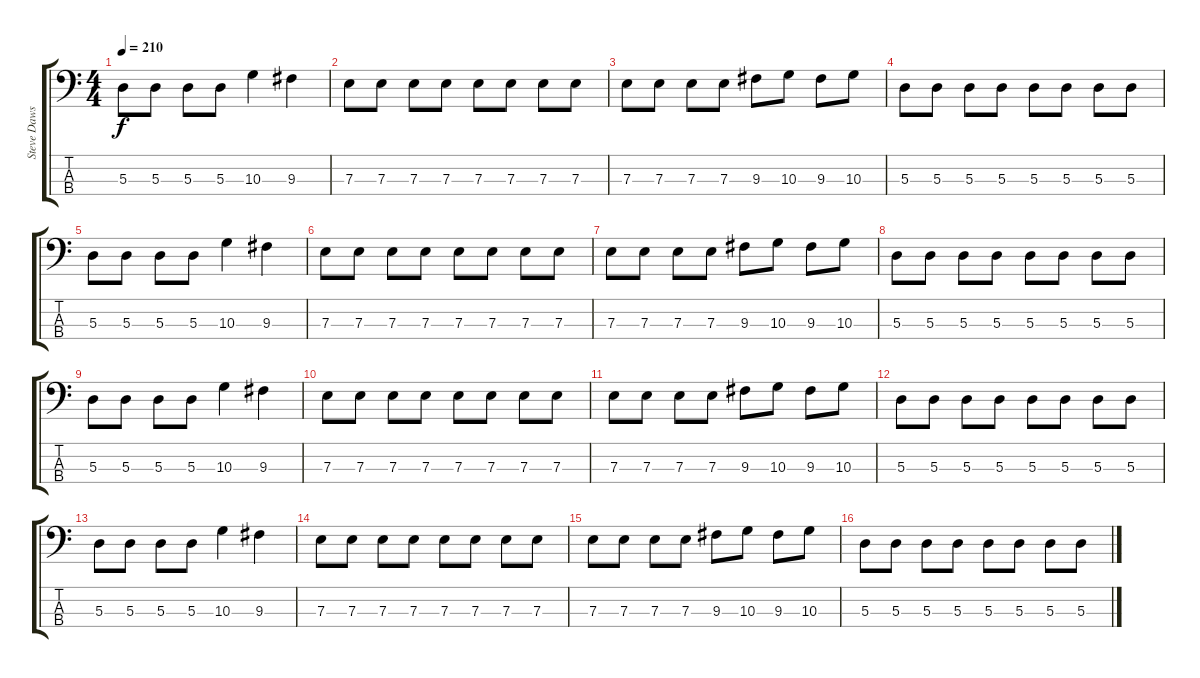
\track ("Steve Dawson" "Steve Daws") {instrument electricbassfinger}
\staff {score tabs}
\tuning (G2 D2 A1 E1) {hide}
\ts (4 4)
\tempo 210
\clef f4
\ks c
5.3.8{dy f} 5.3.8 5.3.8 5.3.8 10.3.4 9.3.4 |
7.3.8 7.3.8 7.3.8 7.3.8 7.3.8 7.3.8 7.3.8 7.3.8 |
7.3.8 7.3.8 7.3.8 7.3.8 9.3.8 10.3.8 9.3.8 10.3.8 |
5.3.8 5.3.8 5.3.8 5.3.8 5.3.8 5.3.8 5.3.8 5.3.8 |
5.3.8 5.3.8 5.3.8 5.3.8 10.3.4 9.3.4 |
7.3.8 7.3.8 7.3.8 7.3.8 7.3.8 7.3.8 7.3.8 7.3.8 |
7.3.8 7.3.8 7.3.8 7.3.8 9.3.8 10.3.8 9.3.8 10.3.8 |
5.3.8 5.3.8 5.3.8 5.3.8 5.3.8 5.3.8 5.3.8 5.3.8 |
5.3.8 5.3.8 5.3.8 5.3.8 10.3.4 9.3.4 |
7.3.8 7.3.8 7.3.8 7.3.8 7.3.8 7.3.8 7.3.8 7.3.8 |
7.3.8 7.3.8 7.3.8 7.3.8 9.3.8 10.3.8 9.3.8 10.3.8 |
5.3.8 5.3.8 5.3.8 5.3.8 5.3.8 5.3.8 5.3.8 5.3.8 |
5.3.8 5.3.8 5.3.8 5.3.8 10.3.4 9.3.4 |
7.3.8 7.3.8 7.3.8 7.3.8 7.3.8 7.3.8 7.3.8 7.3.8 |
7.3.8 7.3.8 7.3.8 7.3.8 9.3.8 10.3.8 9.3.8 10.3.8 |
5.3.8 5.3.8 5.3.8 5.3.8 5.3.8 5.3.8 5.3.8 5.3.8
